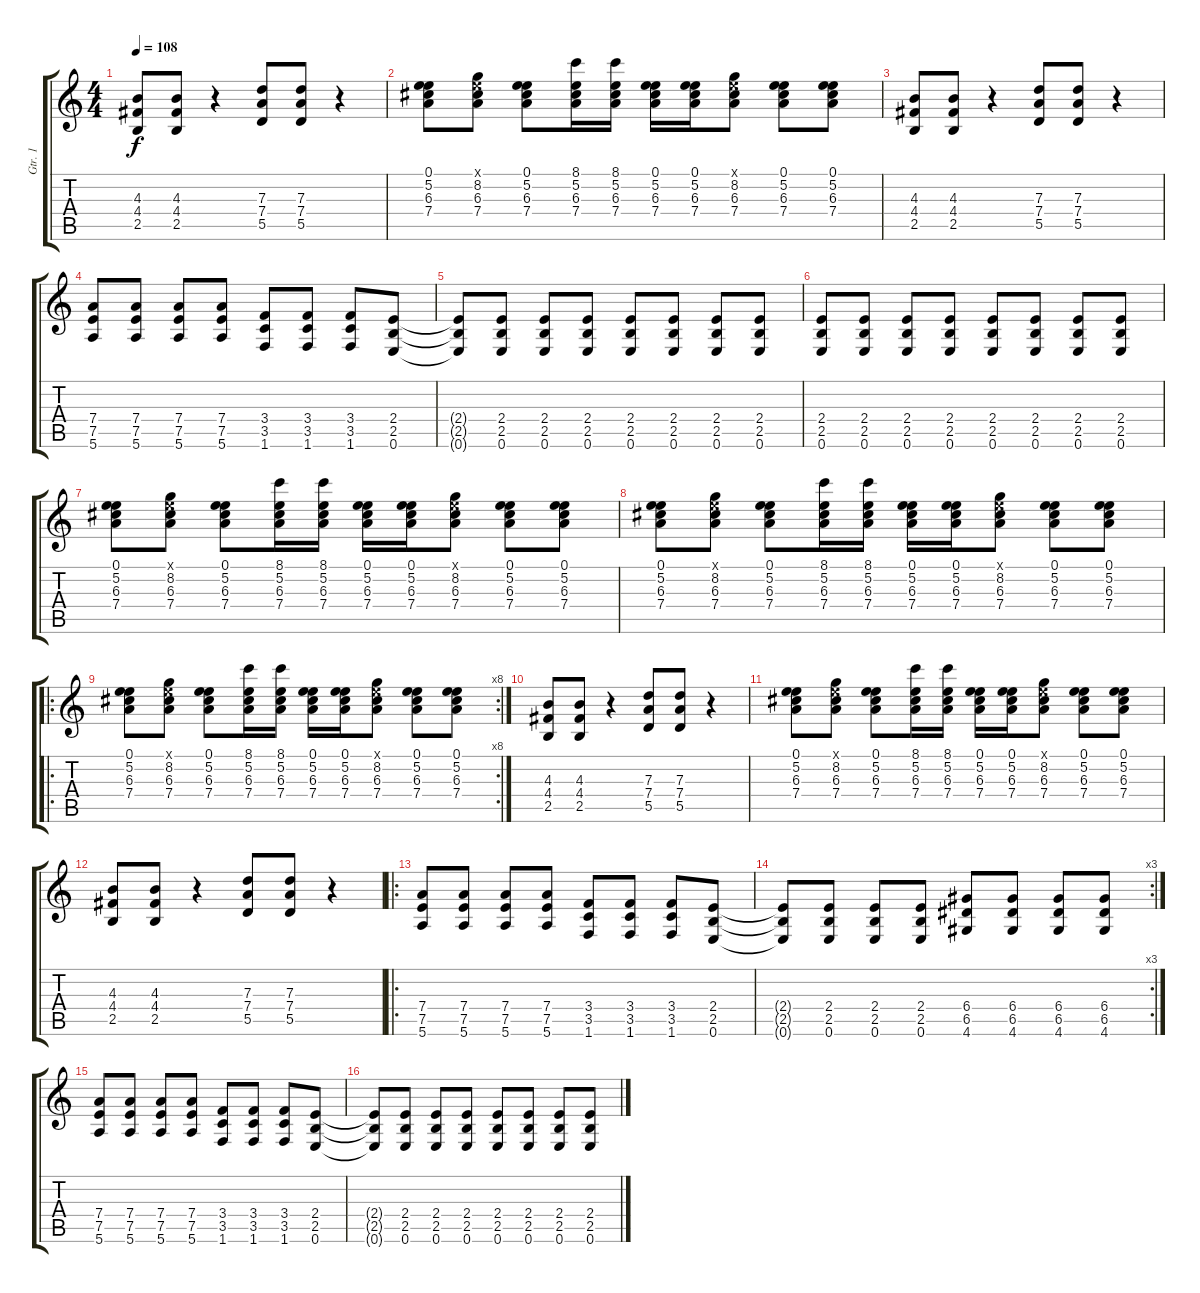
\track ("Gtr. 1" "Gtr. 1") {instrument distortionguitar}
\staff {score tabs}
\tuning (E4 B3 G3 D3 A2 E2) {hide}
\ts (4 4)
\tempo 108
\clef g2
\ks c
(4.3 4.4 2.5).8{dy f} (4.3 4.4 2.5).8 r.4 (7.3 7.4 5.5).8 (7.3 7.4 5.5).8 r.4 |
(0.1 5.2 6.3 7.4).8 (0.1{x} 8.2 6.3 7.4).8 (0.1 5.2 6.3 7.4).8 (8.1 5.2 6.3 7.4).16 (8.1 5.2 6.3 7.4).16 (0.1 5.2 6.3 7.4).16 (0.1 5.2 6.3 7.4).16 (0.1{x} 8.2 6.3 7.4).8 (0.1 5.2 6.3 7.4).8 (0.1 5.2 6.3 7.4).8 |
(4.3 4.4 2.5).8 (4.3 4.4 2.5).8 r.4 (7.3 7.4 5.5).8 (7.3 7.4 5.5).8 r.4 |
(7.4 7.5 5.6).8 (7.4 7.5 5.6).8 (7.4 7.5 5.6).8 (7.4 7.5 5.6).8 (3.4 3.5 1.6).8 (3.4 3.5 1.6).8 (3.4 3.5 1.6).8 (2.4 2.5 0.6).8 |
(2.4{t} 2.5{t} 0.6{t}).8 (2.4 2.5 0.6).8 (2.4 2.5 0.6).8 (2.4 2.5 0.6).8 (2.4 2.5 0.6).8 (2.4 2.5 0.6).8 (2.4 2.5 0.6).8 (2.4 2.5 0.6).8 |
(2.4 2.5 0.6).8 (2.4 2.5 0.6).8 (2.4 2.5 0.6).8 (2.4 2.5 0.6).8 (2.4 2.5 0.6).8 (2.4 2.5 0.6).8 (2.4 2.5 0.6).8 (2.4 2.5 0.6).8 |
(0.1 5.2 6.3 7.4).8 (0.1{x} 8.2 6.3 7.4).8 (0.1 5.2 6.3 7.4).8 (8.1 5.2 6.3 7.4).16 (8.1 5.2 6.3 7.4).16 (0.1 5.2 6.3 7.4).16 (0.1 5.2 6.3 7.4).16 (0.1{x} 8.2 6.3 7.4).8 (0.1 5.2 6.3 7.4).8 (0.1 5.2 6.3 7.4).8 |
(0.1 5.2 6.3 7.4).8 (0.1{x} 8.2 6.3 7.4).8 (0.1 5.2 6.3 7.4).8 (8.1 5.2 6.3 7.4).16 (8.1 5.2 6.3 7.4).16 (0.1 5.2 6.3 7.4).16 (0.1 5.2 6.3 7.4).16 (0.1{x} 8.2 6.3 7.4).8 (0.1 5.2 6.3 7.4).8 (0.1 5.2 6.3 7.4).8 |
\ro
\rc 8
(0.1 5.2 6.3 7.4).8 (0.1{x} 8.2 6.3 7.4).8 (0.1 5.2 6.3 7.4).8 (8.1 5.2 6.3 7.4).16 (8.1 5.2 6.3 7.4).16 (0.1 5.2 6.3 7.4).16 (0.1 5.2 6.3 7.4).16 (0.1{x} 8.2 6.3 7.4).8 (0.1 5.2 6.3 7.4).8 (0.1 5.2 6.3 7.4).8 |
(4.3 4.4 2.5).8 (4.3 4.4 2.5).8 r.4 (7.3 7.4 5.5).8 (7.3 7.4 5.5).8 r.4 |
(0.1 5.2 6.3 7.4).8 (0.1{x} 8.2 6.3 7.4).8 (0.1 5.2 6.3 7.4).8 (8.1 5.2 6.3 7.4).16 (8.1 5.2 6.3 7.4).16 (0.1 5.2 6.3 7.4).16 (0.1 5.2 6.3 7.4).16 (0.1{x} 8.2 6.3 7.4).8 (0.1 5.2 6.3 7.4).8 (0.1 5.2 6.3 7.4).8 |
(4.3 4.4 2.5).8 (4.3 4.4 2.5).8 r.4 (7.3 7.4 5.5).8 (7.3 7.4 5.5).8 r.4 |
\ro
(7.4 7.5 5.6).8 (7.4 7.5 5.6).8 (7.4 7.5 5.6).8 (7.4 7.5 5.6).8 (3.4 3.5 1.6).8 (3.4 3.5 1.6).8 (3.4 3.5 1.6).8 (2.4 2.5 0.6).8 |
\rc 3
(2.4{t} 2.5{t} 0.6{t}).8 (2.4 2.5 0.6).8 (2.4 2.5 0.6).8 (2.4 2.5 0.6).8 (6.4 6.5 4.6).8 (6.4 6.5 4.6).8 (6.4 6.5 4.6).8 (6.4 6.5 4.6).8 |
(7.4 7.5 5.6).8 (7.4 7.5 5.6).8 (7.4 7.5 5.6).8 (7.4 7.5 5.6).8 (3.4 3.5 1.6).8 (3.4 3.5 1.6).8 (3.4 3.5 1.6).8 (2.4 2.5 0.6).8 |
(2.4{t} 2.5{t} 0.6{t}).8 (2.4 2.5 0.6).8 (2.4 2.5 0.6).8 (2.4 2.5 0.6).8 (2.4 2.5 0.6).8 (2.4 2.5 0.6).8 (2.4 2.5 0.6).8 (2.4 2.5 0.6).8
